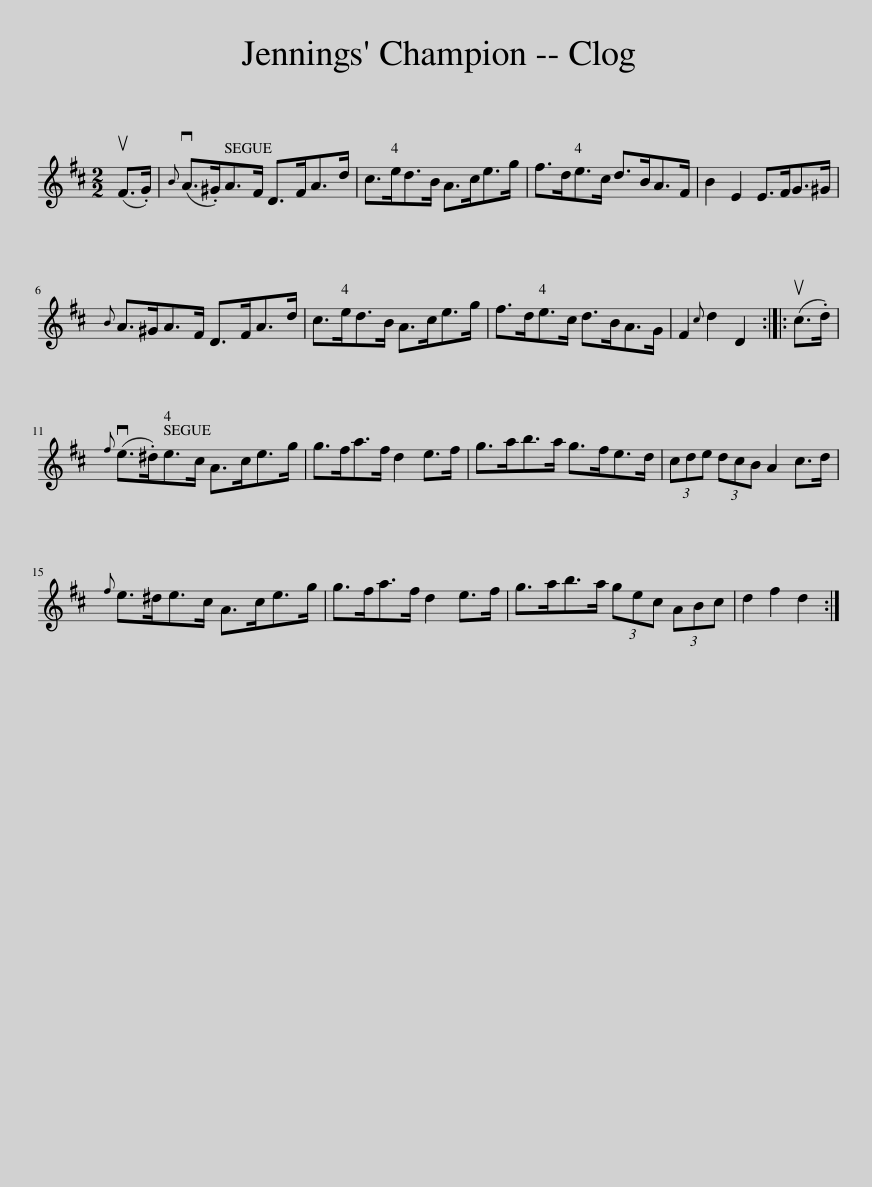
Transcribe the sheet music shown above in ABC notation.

X:1
L:1/8
M:2/2
I:linebreak $
K:D
V:1 treble
V:1
 (uF>.G) |{B} (vA>.^G)A>F D>FA>d | c>ed>B A>ce>g | f>de>c d>BA>F | B2 E2 E>FG>^G |$ %5
{B} A>^GA>F D>FA>d | c>ed>B A>ce>g | f>de>c d>BA>G | F2{c} d2 D2 :: (uc>.d) |$ %10
{f} (ve>.^d)e>c A>ce>g | g>fa>f d2 e>f | g>ab>a g>fe>d | (3cde (3dcB A2 c>d |${f} e>^de>c A>ce>g | %15
 g>fa>f d2 e>f | g>ab>a (3gec (3ABc | d2 f2 d2 :| %18
